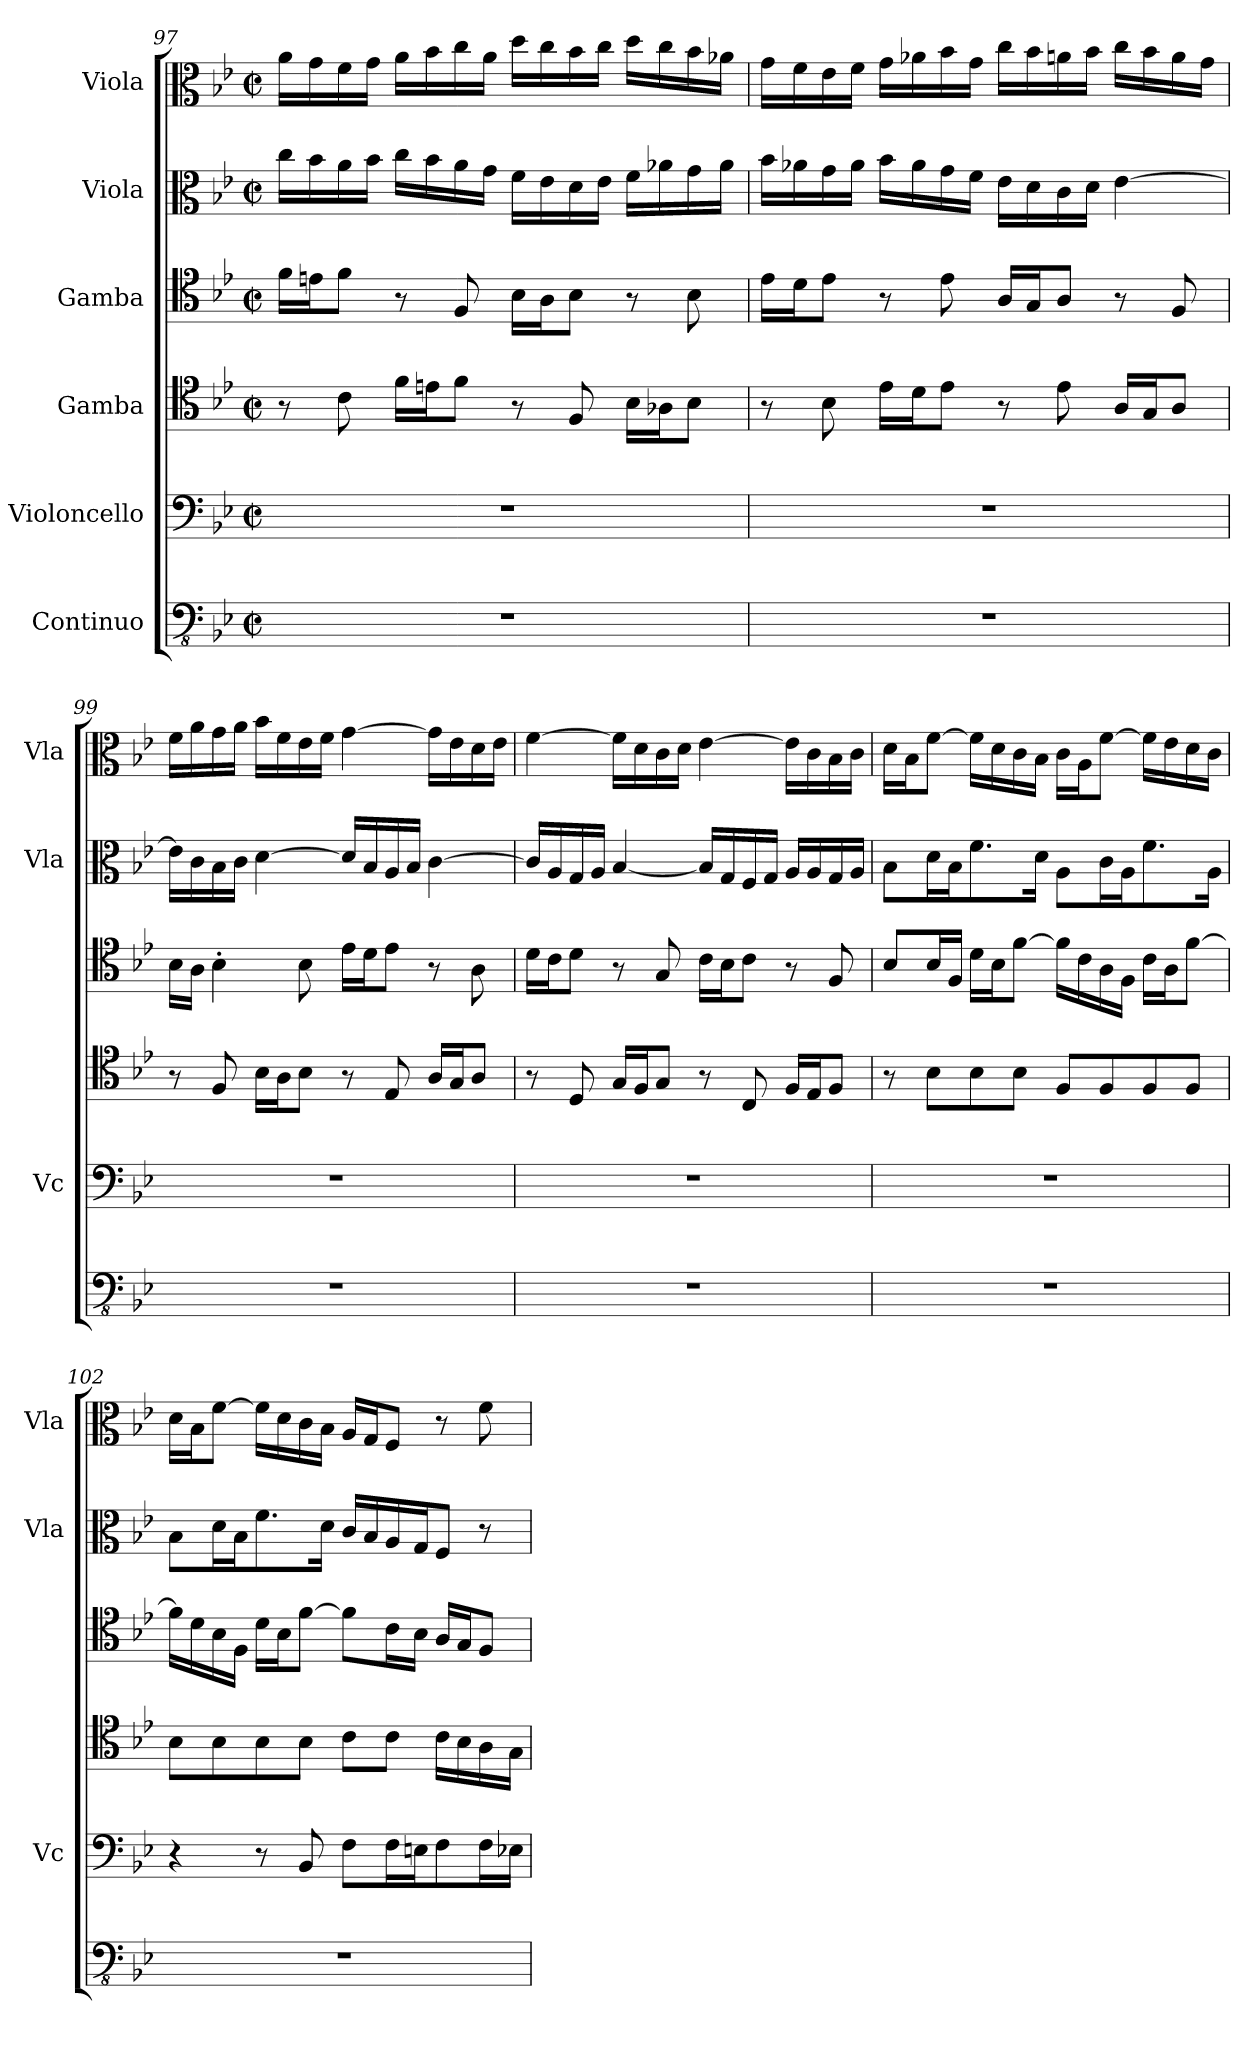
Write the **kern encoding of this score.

**kern	**kern	**kern	**kern	**kern	**kern
*part6	*part5	*part4	*part3	*part2	*part1
*staff6	*staff5	*staff4	*staff3	*staff2	*staff1
*I"Continuo	*I"Violoncello	*I"Gamba	*I"Gamba	*I"Viola	*I"Viola
*	*I'Vc	*	*	*I'Vla	*I'Vla
*clefFv4	*clefF4	*clefC4	*clefC4	*clefC3	*clefC3
*ITrd7c12	*	*	*	*	*
*k[b-e-]	*k[b-e-]	*k[b-e-]	*k[b-e-]	*k[b-e-]	*k[b-e-]
*M2/2	*M2/2	*M2/2	*M2/2	*M2/2	*M2/2
*met(c|)	*met(c|)	*met(c|)	*met(c|)	*met(c|)	*met(c|)
=97	=97	=97	=97	=97	=97
1r	1r	8r	16f\LL	16cc\LL	16a\LL
.	.	.	16en\J	16b-\	16g\
.	.	8c\	8f\J	16a\	16f\
.	.	.	.	16b-\JJ	16g\JJ
.	.	16f\LL	8r	16cc\LL	16a\LL
.	.	16en\J	.	16b-\	16b-\
.	.	8f\J	8F/	16a\	16cc\
.	.	.	.	16g\JJ	16a\JJ
.	.	8r	16B-\LL	16f\LL	16dd\LL
.	.	.	16A\J	16e-\	16cc\
.	.	8F/	8B-\J	16d\	16b-\
.	.	.	.	16e-\JJ	16cc\JJ
.	.	16B-\LL	8r	16f\LL	16dd\LL
.	.	16A-X\J	.	16a-X\	16cc\
.	.	8B-\J	8B-\	16g\	16b-\
.	.	.	.	16a-\JJ	16a-X\JJ
!!LO:PB:g=z
=98	=98	=98	=98	=98	=98
1r	1r	8r	16e-\LL	16b-\LL	16g\LL
.	.	.	16d\J	16a-X\	16f\
.	.	8B-\	8e-\J	16g\	16e-\
.	.	.	.	16a-\JJ	16f\JJ
.	.	16e-\LL	8r	16b-\LL	16g\LL
.	.	16d\J	.	16a-\	16a-X\
.	.	8e-\J	8e-\	16g\	16b-\
.	.	.	.	16f\JJ	16g\JJ
.	.	8r	16A/LL	16e-\LL	16cc\LL
.	.	.	16G/J	16d\	16b-\
.	.	8e-\	8A/J	16c\	16an\
.	.	.	.	16d\JJ	16b-\JJ
.	.	16A/LL	8r	[4e-\	16cc\LL
.	.	16G/J	.	.	16b-\
.	.	8A/J	8F/	.	16a\
.	.	.	.	.	16g\JJ
=99	=99	=99	=99	=99	=99
1r	1r	8r	16B-\LL	16e-\LL]	16f\LL
.	.	.	16A\JJ	16c\	16a\
.	.	8F/	4B-'\	16B-\	16g\
.	.	.	.	16c\JJ	16a\JJ
.	.	16B-\LL	.	[4d\	16b-\LL
.	.	16A\J	.	.	16f\
.	.	8B-\J	8B-\	.	16e-\
.	.	.	.	.	16f\JJ
.	.	8r	16e-\LL	16d/LL]	[4g\
.	.	.	16d\J	16B-/	.
.	.	8E-/	8e-\J	16A/	.
.	.	.	.	16B-/JJ	.
.	.	16A/LL	8r	[4c\	16g\LL]
.	.	16G/J	.	.	16e-\
.	.	8A/J	8A\	.	16d\
.	.	.	.	.	16e-\JJ
!!LO:LB:g=z
=100	=100	=100	=100	=100	=100
1r	1r	8r	16d\LL	16c/LL]	[4f\
.	.	.	16c\J	16A/	.
.	.	8D/	8d\J	16G/	.
.	.	.	.	16A/JJ	.
.	.	16G/LL	8r	[4B-/	16f\LL]
.	.	16F/J	.	.	16d\
.	.	8G/J	8G/	.	16c\
.	.	.	.	.	16d\JJ
.	.	8r	16c\LL	16B-/LL]	[4e-\
.	.	.	16B-\J	16G/	.
.	.	8C/	8c\J	16F/	.
.	.	.	.	16G/JJ	.
.	.	16F/LL	8r	16A/LL	16e-\LL]
.	.	16E-/J	.	16A/	16c\
.	.	8F/J	8F/	16G/	16B-\
.	.	.	.	16A/JJ	16c\JJ
=101	=101	=101	=101	=101	=101
1r	1r	8r	8B-/L	8B-\L	16d\LL
.	.	.	.	.	16B-\J
.	.	8B-\L	16B-/L	16d\L	[8f\J
.	.	.	16F/JJ	16B-\J	.
.	.	8B-\	16d\LL	8.f\	16f\LL]
.	.	.	16B-\J	.	16d\
.	.	8B-\J	[8f\J	.	16c\
.	.	.	.	16d\Jk	16B-\JJ
.	.	8F/L	16f\LL]	8A\L	16c\LL
.	.	.	16c\	.	16A\J
.	.	8F/	16A\	16c\L	[8f\J
.	.	.	16F\JJ	16A\J	.
.	.	8F/	16c\LL	8.f\	16f\LL]
.	.	.	16A\J	.	16e-\
.	.	8F/J	[8f\J	.	16d\
.	.	.	.	16A\Jk	16c\JJ
!!LO:PB:g=z
=102	=102	=102	=102	=102	=102
1r	4r	8B-\L	16f\LL]	8B-\L	16d\LL
.	.	.	16d\	.	16B-\J
.	.	8B-\	16B-\	16d\L	[8f\J
.	.	.	16F\JJ	16B-\J	.
.	8r	8B-\	16d\LL	8.f\	16f\LL]
.	.	.	16B-\J	.	16d\
.	8BB-/	8B-\J	[8f\J	.	16c\
.	.	.	.	16d\Jk	16B-\JJ
.	8F\L	8c\L	8f\L]	16c/LL	16A/LL
.	.	.	.	16B-/	16G/J
.	16F\L	8c\J	16c\L	16A/	8F/J
.	16En\J	.	16B-\JJ	16G/J	.
.	8F\	16c\LL	16A/LL	8F/J	8r
.	.	16B-\	16G/J	.	.
.	16F\L	16A\	8F/J	8r	8f\
.	16E-X\JJ	16G\JJ	.	.	.
=	=	=	=	=	=
*-	*-	*-	*-	*-	*-
